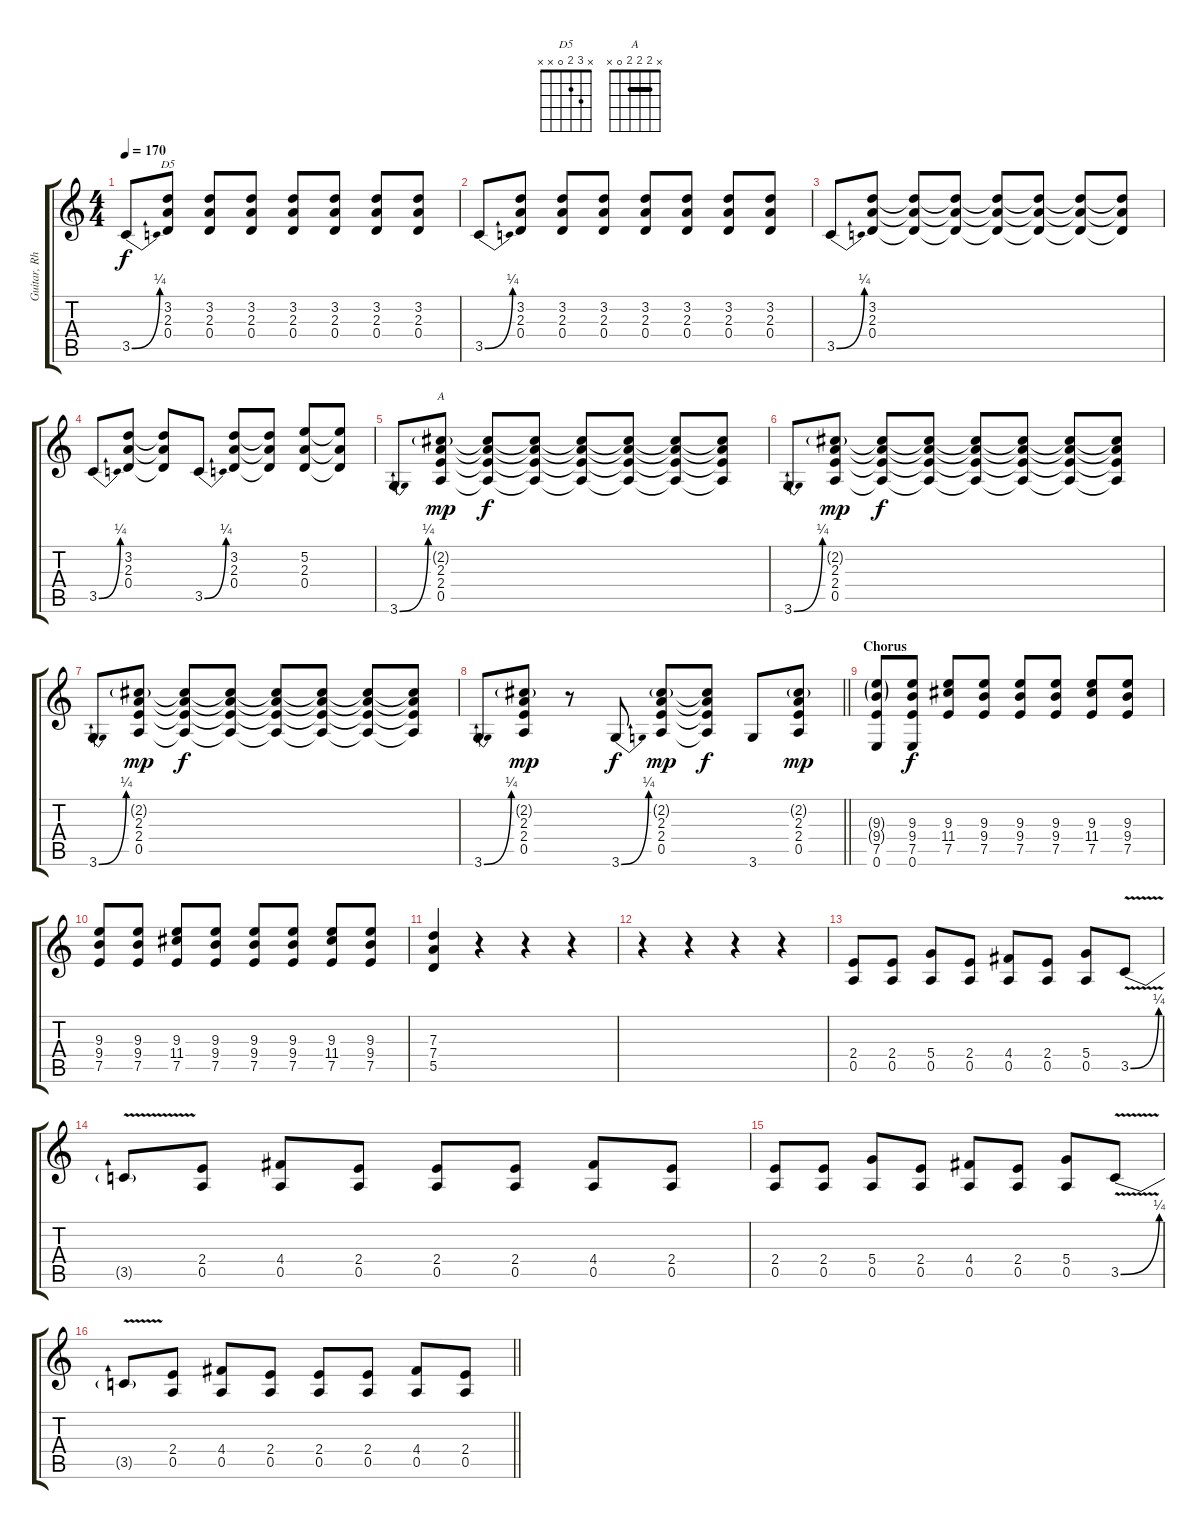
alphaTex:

\track ("Guitar, Rhythm" "Guitar, Rh") {instrument distortionguitar}
\staff {score tabs}
\tuning (E4 B3 G3 D3 A2 E2) {hide}
\chord ("D5" x 3 2 0 x x)
\chord ("A" x 2 2 2 0 x) {barre 2}
\ts (4 4)
\tempo 170
\clef g2
\ks c
3.5{be (bend 0 0 60 1)}.8{dy f} (3.2 2.3 0.4).8{ch "D5"} (3.2 2.3 0.4).8 (3.2 2.3 0.4).8 (3.2 2.3 0.4).8 (3.2 2.3 0.4).8 (3.2 2.3 0.4).8 (3.2 2.3 0.4).8 |
3.5{be (bend 0 0 60 1)}.8 (3.2 2.3 0.4).8 (3.2 2.3 0.4).8 (3.2 2.3 0.4).8 (3.2 2.3 0.4).8 (3.2 2.3 0.4).8 (3.2 2.3 0.4).8 (3.2 2.3 0.4).8 |
3.5{be (bend 0 0 60 1)}.8 (3.2 2.3 0.4).8 (3.2{t} 2.3{t} 0.4{t}).8 (3.2{t} 2.3{t} 0.4{t}).8 (3.2{t} 2.3{t} 0.4{t}).8 (3.2{t} 2.3{t} 0.4{t}).8 (3.2{t} 2.3{t} 0.4{t}).8 (3.2{t} 2.3{t} 0.4{t}).8 |
3.5{be (bend 0 0 60 1)}.8 (3.2 2.3 0.4).8 (3.2{t} 2.3{t} 0.4{t}).8 3.5{be (bend 0 0 60 1)}.8 (3.2 2.3 0.4).8 (3.2{t} 2.3{t} 0.4{t}).8 (5.2 2.3 0.4).8 (5.2{t} 2.3{t} 0.4{t}).8 |
3.6{be (bend 0 0 60 1)}.8 (2.2{g} 2.3 2.4 0.5).8{ch "A" dy mp} (2.2{t} 2.3{t} 2.4{t} 0.5{t}).8{dy f} (2.2{t} 2.3{t} 2.4{t} 0.5{t}).8 (2.2{t} 2.3{t} 2.4{t} 0.5{t}).8 (2.2{t} 2.3{t} 2.4{t} 0.5{t}).8 (2.2{t} 2.3{t} 2.4{t} 0.5{t}).8 (2.2{t} 2.3{t} 2.4{t} 0.5{t}).8 |
3.6{be (bend 0 0 60 1)}.8 (2.2{g} 2.3 2.4 0.5).8{dy mp} (2.2{t} 2.3{t} 2.4{t} 0.5{t}).8{dy f} (2.2{t} 2.3{t} 2.4{t} 0.5{t}).8 (2.2{t} 2.3{t} 2.4{t} 0.5{t}).8 (2.2{t} 2.3{t} 2.4{t} 0.5{t}).8 (2.2{t} 2.3{t} 2.4{t} 0.5{t}).8 (2.2{t} 2.3{t} 2.4{t} 0.5{t}).8 |
3.6{be (bend 0 0 60 1)}.8 (2.2{g} 2.3 2.4 0.5).8{dy mp} (2.2{t} 2.3{t} 2.4{t} 0.5{t}).8{dy f} (2.2{t} 2.3{t} 2.4{t} 0.5{t}).8 (2.2{t} 2.3{t} 2.4{t} 0.5{t}).8 (2.2{t} 2.3{t} 2.4{t} 0.5{t}).8 (2.2{t} 2.3{t} 2.4{t} 0.5{t}).8 (2.2{t} 2.3{t} 2.4{t} 0.5{t}).8 |
\barLineRight lightlight
3.6{be (bend 0 0 60 1)}.8 (2.2{g} 2.3 2.4 0.5).8{dy mp} r.8 3.6{be (bend 0 0 60 1)}.8{dy f} (2.2{g} 2.3 2.4 0.5).8{dy mp} (2.2{t} 2.3{t} 2.4{t} 0.5{t}).8{dy f} 3.6.8 (2.2{g} 2.3 2.4 0.5).8{dy mp} |
\section ("" "Chorus")
(9.3{g} 9.4{g} 7.5 0.6).8 (9.3 9.4 7.5 0.6).8{dy f} (9.3 11.4 7.5).8 (9.3 9.4 7.5).8 (9.3 9.4 7.5).8 (9.3 9.4 7.5).8 (9.3 11.4 7.5).8 (9.3 9.4 7.5).8 |
(9.3 9.4 7.5).8 (9.3 9.4 7.5).8 (9.3 11.4 7.5).8 (9.3 9.4 7.5).8 (9.3 9.4 7.5).8 (9.3 9.4 7.5).8 (9.3 11.4 7.5).8 (9.3 9.4 7.5).8 |
(7.3 7.4 5.5).4 r.4 r.4 r.4 |
r.4 r.4 r.4 r.4 |
(2.4 0.5).8 (2.4 0.5).8 (5.4 0.5).8 (2.4 0.5).8 (4.4 0.5).8 (2.4 0.5).8 (5.4 0.5).8 3.5{be (bend 0 0 60 1) v}.8 |
3.5{t}.8 (2.4 0.5).8 (4.4 0.5).8 (2.4 0.5).8 (2.4 0.5).8 (2.4 0.5).8 (4.4 0.5).8 (2.4 0.5).8 |
(2.4 0.5).8 (2.4 0.5).8 (5.4 0.5).8 (2.4 0.5).8 (4.4 0.5).8 (2.4 0.5).8 (5.4 0.5).8 3.5{be (bend 0 0 60 1) v}.8 |
\barLineRight lightlight
3.5{t}.8 (2.4 0.5).8 (4.4 0.5).8 (2.4 0.5).8 (2.4 0.5).8 (2.4 0.5).8 (4.4 0.5).8 (2.4 0.5).8
